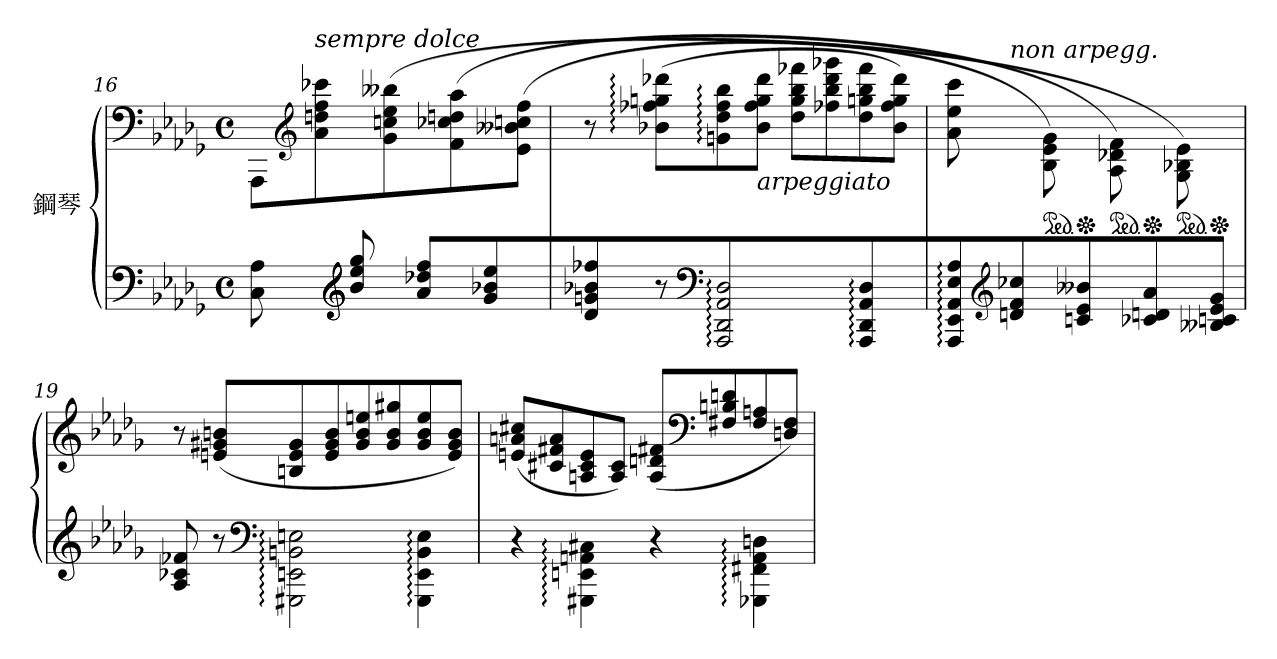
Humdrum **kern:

**kern	**kern
*part1	*part1
*staff2	*staff1
*I"鋼琴	*
*clefF4	*clefF4
*k[b-e-a-d-g-]	*k[b-e-a-d-g-]
*M4/4	*M4/4
*met(c)	*met(c)
*MM32	*MM32
=16	=16
*^	*
4ryy	8C\ 8A-\	8AAA-/
*	*	*clefG2
*	*	*MM68
!	!	!LO:TX:a:i:t=sempre dolce
.	8ryy	(>8a-\ 8ddn\ 8ff\ 8ccc-X\L
*clefG2	*	*
8b-/ 8ee-/ 8gg-/)	8ryy	8ryy
8ryy	8ryy	(>8g-\ 8ccn\ 8ee-\ 8bb--X\J
8a-/ 8dd-X/ 8ff/L)	8ryy	8ryy
8ryy	8ryy	(>8f\ 8cc-X\ 8ddn\ 8aa-\
8g-/ 8b-X/ 8ee-/)	8ryy	8ryy
8ryy	8ryy	(>8e-\ 8b--X\ 8ccn\ 8ff\J
*v	*v	*
=17	=17
8d-/ 8gn/ 8b-X/ 8ff-X/)	8r
8r	(>8b-X\: 8ff-X\: 8ggn\: 8ddd-X\:L
*clefF4	*
2AAA-\: 2DD-\: 2AA-\: 2D-\:	8gn\: 8dd-\: 8ff-\: 8bb-\:
!	!LO:TX:b:i:t=arpeggiato
.	8b-\ 8ff-\ 8gg\ 8ddd-\J
.	8dd-\ 8gg\ 8bb-\ 8fff-X\L
.	8ff-X\ 8bb-\ 8ddd-\ 8ggg-X\
4AAA-\: 4DD-\: 4AA-\: 4D-\:	8dd-\ 8ggn\ 8bb-\ 8fff-\
.	8b-\ 8ff-\ 8gg\ 8ddd-\J)
!!LO:LB:g=z
=18	=18
*	*^
8AAA-\: 8EE-\: 8AA-\: 8E-\: 8A-\:	8a-\ 8ee-\ 8ccc\	4ryy
*clefG2	*	*
!	!LO:TX:a:i:t=non arpegg.	!
(>8dn/ 8f/ 8cc-X/L	8ryy	.
*	*ped	*
8ryy	4ryy	8B-\ 8e-\ 8g-\)
*	*Xped	*
(>8cn/ 8e-/ 8b--X/J	.	8ryy
*	*ped	*
8ryy	2ryy	8A-\ 8d-X\ 8f\L)
*	*Xped	*
(>8c-X/ 8dn/ 8a-/	.	8ryy
*	*ped	*
8ryy	.	8G-\ 8B-X\ 8e-\)
*	*Xped	*
8B--X/ 8cn/ 8e-/ 8g-/J	.	8ryy
*	*v	*v
=19	=19
8A-/ 8c-X/ 8f-X/	8r
8r	(<8en/ 8g#X/ 8bn/L
*clefF4	*
2GGG#X\: 2EEn\: 2BBn\: 2En\:	8Bn/ 8e/ 8g#/
.	8e/ 8g#/ 8b/
.	8g#/ 8b/ 8een/
.	8g#/ 8b/ 8gg#X/
4GGG#\: 4EE\: 4BB\: 4E\:	8g#/ 8b/ 8ee/
.	8e/ 8g#/ 8b/J)
=20	=20
4r	(<8en/ 8an/ 8cc#X/L
.	8c#X/ 8f#X/ 8a/
4GGG#X\: 4EEn\: 4AAn\: 4C#X\:	8An/ 8c#/ 8e/
.	8A/ 8c#/J)
4r	(<8A/ 8dn/ 8f#X/L
*	*clefF4
.	8F#X/ 8Bn/ 8dn/
*	*MM60
4GGG-X\: 4FF#X\: 4AA\: 4Dn\:	8F#/ 8An/
*	*MM52
.	8Dn/ 8F#/J)
=	=
*-	*-
